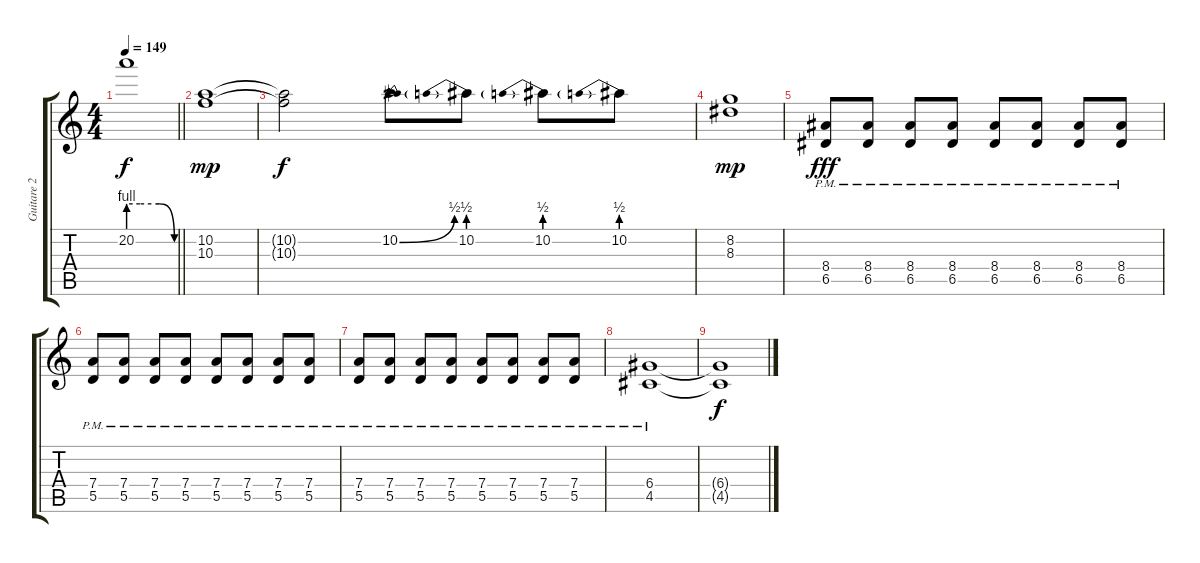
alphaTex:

\track ("Guitare 2" "Guitare 2") {instrument electricguitarjazz}
\staff {score tabs}
\tuning (E4 B3 G3 D3 A2 E2) {hide}
\ts (4 4)
\tempo 149
\clef g2
\barLineRight lightlight
\ks c
20.2{be (custom 0 4 15 4 30 4 40 4 60 0) t}.1{dy f} |
(10.2 10.3).1{dy mp} |
(10.2{t} 10.3{t}).2{dy f} 10.2{be (bend 0 0 60 2)}.8 10.2{be (prebend 0 2 60 2)}.8 10.2{be (prebend 0 2 60 2)}.8 10.2{be (prebend 0 2 60 2)}.8 |
(8.2 8.3).1{dy mp} |
(8.4{pm} 6.5{pm}).8{dy fff} (8.4{pm} 6.5{pm}).8 (8.4{pm} 6.5{pm}).8 (8.4{pm} 6.5{pm}).8 (8.4{pm} 6.5{pm}).8 (8.4{pm} 6.5{pm}).8 (8.4{pm} 6.5{pm}).8 (8.4{pm} 6.5{pm}).8 |
(7.4{pm} 5.5{pm}).8 (7.4{pm} 5.5{pm}).8 (7.4{pm} 5.5{pm}).8 (7.4{pm} 5.5{pm}).8 (7.4{pm} 5.5{pm}).8 (7.4{pm} 5.5{pm}).8 (7.4{pm} 5.5{pm}).8 (7.4{pm} 5.5{pm}).8 |
(7.4{pm} 5.5{pm}).8 (7.4{pm} 5.5{pm}).8 (7.4{pm} 5.5{pm}).8 (7.4{pm} 5.5{pm}).8 (7.4{pm} 5.5{pm}).8 (7.4{pm} 5.5{pm}).8 (7.4{pm} 5.5{pm}).8 (7.4{pm} 5.5{pm}).8 |
(6.4{pm} 4.5{pm}).1 |
(6.4{t} 4.5{t}).1{dy f volume 6}
